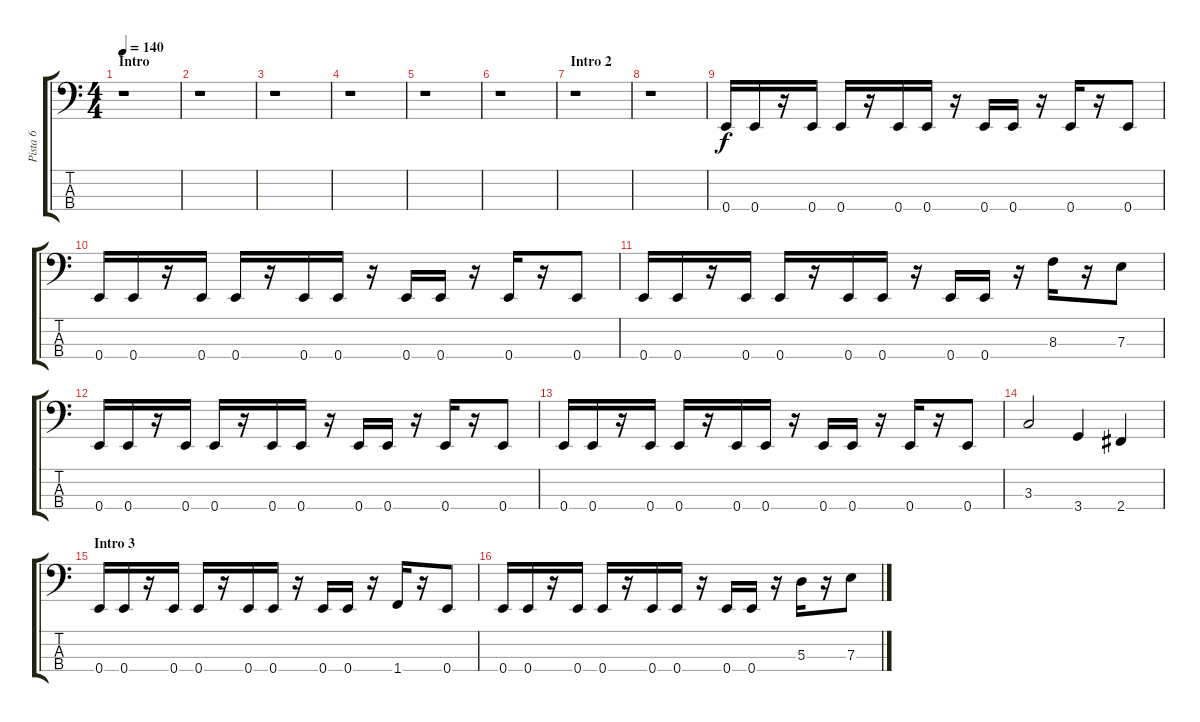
\track ("Pista 6" "Pista 6") {instrument electricbassfinger}
\staff {score tabs}
\tuning (G2 D2 A1 E1) {hide}
\ts (4 4)
\section ("" "Intro")
\tempo 140
\clef f4
\ks c
r.1{dy f instrument electricbassfinger} |
r.1 |
r.1 |
r.1 |
r.1 |
r.1 |
\section ("" "Intro 2")
r.1 |
r.1 |
0.4.16 0.4.16 r.16 0.4.16 0.4.16 r.16 0.4.16 0.4.16 r.16 0.4.16 0.4.16 r.16 0.4.16 r.16 0.4.8 |
0.4.16 0.4.16 r.16 0.4.16 0.4.16 r.16 0.4.16 0.4.16 r.16 0.4.16 0.4.16 r.16 0.4.16 r.16 0.4.8 |
0.4.16 0.4.16 r.16 0.4.16 0.4.16 r.16 0.4.16 0.4.16 r.16 0.4.16 0.4.16 r.16 8.3.16 r.16 7.3.8 |
0.4.16 0.4.16 r.16 0.4.16 0.4.16 r.16 0.4.16 0.4.16 r.16 0.4.16 0.4.16 r.16 0.4.16 r.16 0.4.8 |
0.4.16 0.4.16 r.16 0.4.16 0.4.16 r.16 0.4.16 0.4.16 r.16 0.4.16 0.4.16 r.16 0.4.16 r.16 0.4.8 |
3.3.2 3.4.4 2.4.4 |
\section ("" "Intro 3")
0.4.16 0.4.16 r.16 0.4.16 0.4.16 r.16 0.4.16 0.4.16 r.16 0.4.16 0.4.16 r.16 1.4.16 r.16 0.4.8 |
0.4.16 0.4.16 r.16 0.4.16 0.4.16 r.16 0.4.16 0.4.16 r.16 0.4.16 0.4.16 r.16 5.3.16 r.16 7.3.8
